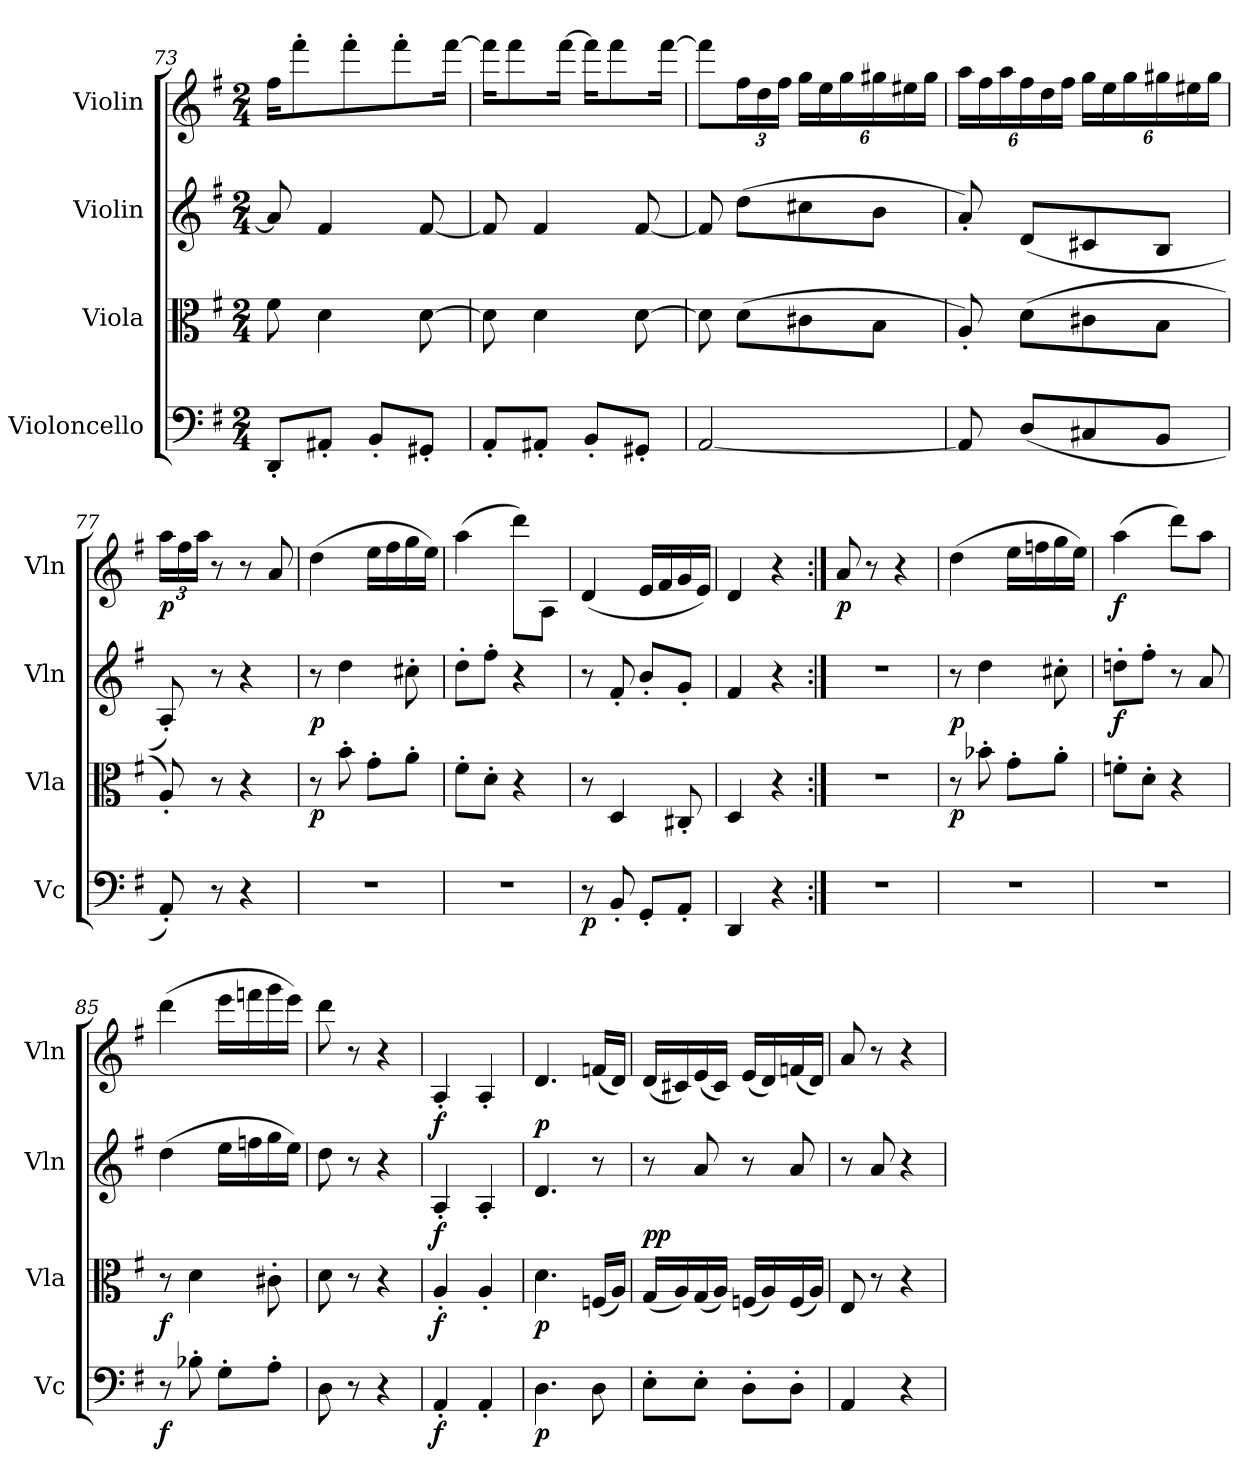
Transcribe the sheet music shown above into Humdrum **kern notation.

**kern	**dynam	**kern	**dynam	**kern	**dynam	**kern	**dynam
*part4	*part4	*part3	*part3	*part2	*part2	*part1	*part1
*staff4	*staff4	*staff3	*staff3	*staff2	*staff2	*staff1	*staff1
*I"Violoncello	*	*I"Viola	*	*I"Violin	*	*I"Violin	*
*I'Vc	*	*I'Vla	*	*I'Vln	*	*I'Vln	*
*clefF4	*	*clefC3	*	*clefG2	*	*clefG2	*
*k[f#]	*	*k[f#]	*	*k[f#]	*	*k[f#]	*
*G:	*	*G:	*	*G:	*	*G:	*
*M2/4	*	*M2/4	*	*M2/4	*	*M2/4	*
=73	=73	=73	=73	=73	=73	=73	=73
8DD'/L	.	8f#\	.	8a/]	.	16ff#\KL	.
.	.	.	.	.	.	8fff#'\	.
8AA#X'/J	.	4d\	.	4f#/	.	.	.
.	.	.	.	.	.	8fff#'\	.
8BB'/L	.	.	.	.	.	.	.
.	.	.	.	.	.	8fff#'\	.
8GG#X'/J	.	[8d\	.	[8f#/	.	.	.
.	.	.	.	.	.	[16fff#\Jk	.
=74	=74	=74	=74	=74	=74	=74	=74
8AA'/L	.	8d\]	.	8f#/]	.	16fff#\KL]	.
.	.	.	.	.	.	8fff#\	.
8AA#X'/J	.	4d\	.	4f#/	.	.	.
.	.	.	.	.	.	[16fff#\Jk	.
8BB'/L	.	.	.	.	.	16fff#\KL]	.
.	.	.	.	.	.	8fff#\	.
8GG#X'/J	.	[8d\	.	[8f#/	.	.	.
.	.	.	.	.	.	[16fff#\Jk	.
=75	=75	=75	=75	=75	=75	=75	=75
[2AA/	.	8d\]	.	8f#/]	.	8fff#\L]	.
.	.	(8d\L	.	(8dd\L	.	24ff#\L	.
.	.	.	.	.	.	24dd\	.
.	.	.	.	.	.	24ff#\JJ	.
.	.	8c#X\	.	8cc#X\	.	24gg\LL	.
.	.	.	.	.	.	24ee\	.
.	.	.	.	.	.	24gg\	.
.	.	8B\J	.	8b\J	.	24gg#X\	.
.	.	.	.	.	.	24ee#X\	.
.	.	.	.	.	.	24gg#\JJ	.
=76	=76	=76	=76	=76	=76	=76	=76
8AA/]	.	8A'/)	.	8a'/)	.	24aa\LL	.
.	.	.	.	.	.	24ff#\	.
.	.	.	.	.	.	24aa\	.
(8D/L	.	(8d\L	.	(8d/L	.	24ff#\	.
.	.	.	.	.	.	24dd\	.
.	.	.	.	.	.	24ff#\JJ	.
8C#X/	.	8c#X\	.	8c#X/	.	24gg\LL	.
.	.	.	.	.	.	24ee\	.
.	.	.	.	.	.	24gg\	.
8BB/J	.	8B\J	.	8B/J	.	24gg#X\	.
.	.	.	.	.	.	24ee#X\	.
.	.	.	.	.	.	24gg#\JJ	.
=77	=77	=77	=77	=77	=77	=77	=77
8AA'/)	.	8A'/)	.	8A'/)	.	24aa\LL	p
.	.	.	.	.	.	24ff#\	.
.	.	.	.	.	.	24aa\JJ	.
8r	.	8r	.	8r	.	8r	.
4r	.	4r	.	4r	.	8r	.
.	.	.	.	.	.	8a/	.
=78	=78	=78	=78	=78	=78	=78	=78
2r	.	8r	p	8r	p	(4dd\	.
.	.	8b'\	.	4dd\	.	.	.
.	.	8g'\L	.	.	.	16ee\LL	.
.	.	.	.	.	.	16ff#\	.
.	.	8a'\J	.	8cc#X'\	.	16gg\	.
.	.	.	.	.	.	16ee\JJ)	.
=79	=79	=79	=79	=79	=79	=79	=79
2r	.	8f#'\L	.	8dd'\L	.	(4aa\	.
.	.	8d'\J	.	8ff#'\J	.	.	.
.	.	4r	.	4r	.	8ddd\L)	.
.	.	.	.	.	.	8A\J	.
=80	=80	=80	=80	=80	=80	=80	=80
8r	p	8r	.	8r	.	(4d/	.
8BB'/	.	4D/	.	8f#'/	.	.	.
8GG'/L	.	.	.	8b'/L	.	16e/LL	.
.	.	.	.	.	.	16f#/	.
8AA'/J	.	8C#X'/	.	8g'/J	.	16g/	.
.	.	.	.	.	.	16e/JJ)	.
=81	=81	=81	=81	=81	=81	=81	=81
4DD/	.	4D/	.	4f#/	.	4d/	.
4r	.	4r	.	4r	.	4r	.
=82:|!	=82:|!	=82:|!	=82:|!	=82:|!	=82:|!	=82:|!	=82:|!
2r	.	2r	.	2r	.	8a/	p
.	.	.	.	.	.	8r	.
.	.	.	.	.	.	4r	.
=83	=83	=83	=83	=83	=83	=83	=83
2r	.	8r	p	8r	p	(4dd\	.
.	.	8b-X'\	.	4dd\	.	.	.
.	.	8g'\L	.	.	.	16ee\LL	.
.	.	.	.	.	.	16ffn\	.
.	.	8a'\J	.	8cc#X'\	.	16gg\	.
.	.	.	.	.	.	16ee\JJ)	.
=84	=84	=84	=84	=84	=84	=84	=84
2r	.	8fn'\L	.	8ddn'\L	f	(4aa\	f
.	.	8d'\J	.	8ff#'\J	.	.	.
.	.	4r	.	8r	.	8ddd\L)	.
.	.	.	.	8a/	.	8aa\J	.
=85	=85	=85	=85	=85	=85	=85	=85
8r	f	8r	f	(4dd\	.	(4ddd\	.
8B-X'\	.	4d\	.	.	.	.	.
8G'\L	.	.	.	16ee\LL	.	16eee\LL	.
.	.	.	.	16ffn\	.	16fffn\	.
8A'\J	.	8c#X'\	.	16gg\	.	16ggg\	.
.	.	.	.	16ee\JJ)	.	16eee\JJ)	.
=86	=86	=86	=86	=86	=86	=86	=86
8D\	.	8d\	.	8dd\	.	8ddd\	.
8r	.	8r	.	8r	.	8r	.
4r	.	4r	.	4r	.	4r	.
=87	=87	=87	=87	=87	=87	=87	=87
4AA'/	f	4A'/	f	4A'/	f	4A'/	f
4AA'/	.	4A'/	.	4A'/	.	4A'/	.
=88	=88	=88	=88	=88	=88	=88	=88
4.D\	p	4.d\	p	4.d/	.	4.d/	p
8D\	.	(16Fn/LL	.	8r	.	(16fn/LL	.
.	.	16A/JJ)	.	.	.	16d/JJ)	.
=89	=89	=89	=89	=89	=89	=89	=89
8E'\L	.	(16G/LL	.	8r	pp	(16d/LL	.
.	.	16A/)	.	.	.	16c#X/)	.
8E'\J	.	(16G/	.	8a/	.	(16e/	.
.	.	16A/JJ)	.	.	.	16c#/JJ)	.
8D'\L	.	(16Fn/LL	.	8r	.	(16e/LL	.
.	.	16A/)	.	.	.	16d/)	.
8D'\J	.	(16F/	.	8a/	.	(16fn/	.
.	.	16A/JJ)	.	.	.	16d/JJ)	.
=90	=90	=90	=90	=90	=90	=90	=90
4AA/	.	8E/	.	8r	.	8a/	.
.	.	8r	.	8a/	.	8r	.
4r	.	4r	.	4r	.	4r	.
=	=	=	=	=	=	=	=
*-	*-	*-	*-	*-	*-	*-	*-
